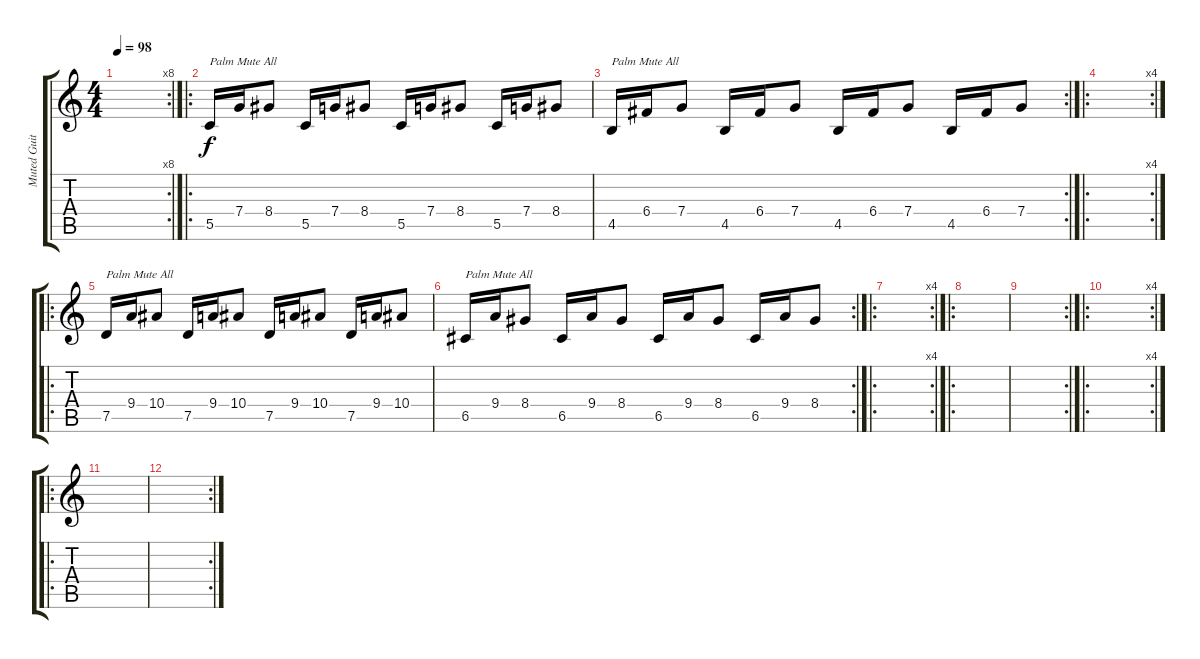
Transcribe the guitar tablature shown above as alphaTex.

\track ("Muted Guitar" "Muted Guit") {instrument electricguitarmuted}
\staff {score tabs}
\tuning (D4 A3 F3 C3 G2 C2) {hide}
\rc 8
\ts (4 4)
\tempo 98
\clef g2
\ks c
|
\ro
5.5.16{txt "Palm Mute All"} 7.4.16 8.4.8 5.5.16 7.4.16 8.4.8 5.5.16 7.4.16 8.4.8 5.5.16 7.4.16 8.4.8 |
\rc 2
4.5.16{txt "Palm Mute All"} 6.4.16 7.4.8 4.5.16 6.4.16 7.4.8 4.5.16 6.4.16 7.4.8 4.5.16 6.4.16 7.4.8 |
\ro
\rc 4
|
\ro
7.5.16{txt "Palm Mute All"} 9.4.16 10.4.8 7.5.16 9.4.16 10.4.8 7.5.16 9.4.16 10.4.8 7.5.16 9.4.16 10.4.8 |
\rc 2
6.5.16{txt "Palm Mute All"} 9.4.16 8.4.8 6.5.16 9.4.16 8.4.8 6.5.16 9.4.16 8.4.8 6.5.16 9.4.16 8.4.8 |
\ro
\rc 4
|
\ro
|
\rc 2
|
\ro
\rc 4
|
\ro
|
\rc 2
